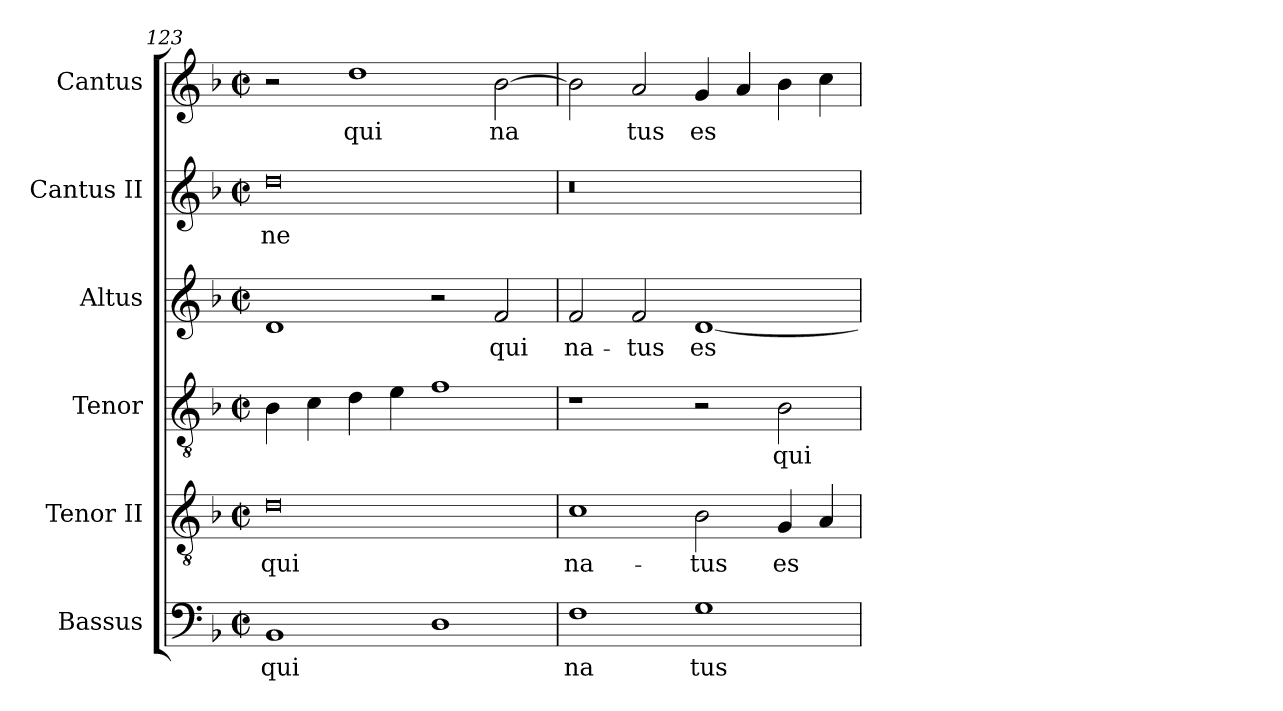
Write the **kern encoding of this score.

**kern	**text	**kern	**text	**kern	**text	**kern	**text	**kern	**text	**kern	**text
*part6	*part6	*part5	*part5	*part4	*part4	*part3	*part3	*part2	*part2	*part1	*part1
*staff6	*staff6	*staff5	*staff5	*staff4	*staff4	*staff3	*staff3	*staff2	*staff2	*staff1	*staff1
*I"Bassus	*	*I"Tenor II	*	*I"Tenor	*	*I"Altus	*	*I"Cantus II	*	*I"Cantus	*
*I'Bassus	*	*	*	*I'Tenor	*	*I'Altus	*	*I'Cantus II	*	*	*
*clefF4	*	*clefGv2	*	*clefGv2	*	*clefG2	*	*clefG2	*	*clefG2	*
*k[b-]	*	*k[b-]	*	*k[b-]	*	*k[b-]	*	*k[b-]	*	*k[b-]	*
*F:	*	*F:	*	*F:	*	*F:	*	*F:	*	*F:	*
*M2/2	*	*M2/2	*	*M2/2	*	*M2/2	*	*M2/2	*	*M2/2	*
*met(c|)	*	*met(c|)	*	*met(c|)	*	*met(c|)	*	*met(c|)	*	*met(c|)	*
=123	=123	=123	=123	=123	=123	=123	=123	=123	=123	=123	=123
!	!LO:LY:b:cj	!	!LO:LY:b:cj	!	!	!	!	!	!LO:LY:b:cj	!	!
1BB-	qui	0d	qui	4B-\	.	1d	.	0dd	ne	2r	.
.	.	.	.	4c\	.	.	.	.	.	.	.
!	!	!	!	!	!	!	!	!	!	!	!LO:LY:b:cj
.	.	.	.	4d\	.	.	.	.	.	1dd	qui
.	.	.	.	4e\	.	.	.	.	.	.	.
1D	.	.	.	1f	.	2r	.	.	.	.	.
!	!	!	!	!	!	!	!LO:LY:b:cj	!	!	!	!LO:LY:b:cj
.	.	.	.	.	.	2f/	qui	.	.	[>2b-\	na
=124	=124	=124	=124	=124	=124	=124	=124	=124	=124	=124	=124
!	!LO:LY:b:cj	!	!LO:LY:b:cj	!	!	!	!LO:LY:b:cj	!	!	!	!
1F	na	1c	na-	1r	.	2f/	na-	0r	.	2b-\]	.
!	!	!	!	!	!	!	!LO:LY:b:cj	!	!	!	!LO:LY:b:cj
.	.	.	.	.	.	2f/	-tus	.	.	2a/	tus
!	!LO:LY:b:cj	!	!LO:LY:b:cj	!	!	!	!LO:LY:b:cj	!	!	!	!LO:LY:b:cj
1G	tus	2B-\	-tus	2r	.	[<1d	es	.	.	4g/	es
.	.	.	.	.	.	.	.	.	.	4a/	.
!	!	!	!LO:LY:b:cj	!	!LO:LY:b:cj	!	!	!	!	!	!
.	.	4G/	es	2B-\	qui	.	.	.	.	4b-\	.
.	.	4A/	.	.	.	.	.	.	.	4cc\	.
=	=	=	=	=	=	=	=	=	=	=	=
*-	*-	*-	*-	*-	*-	*-	*-	*-	*-	*-	*-
